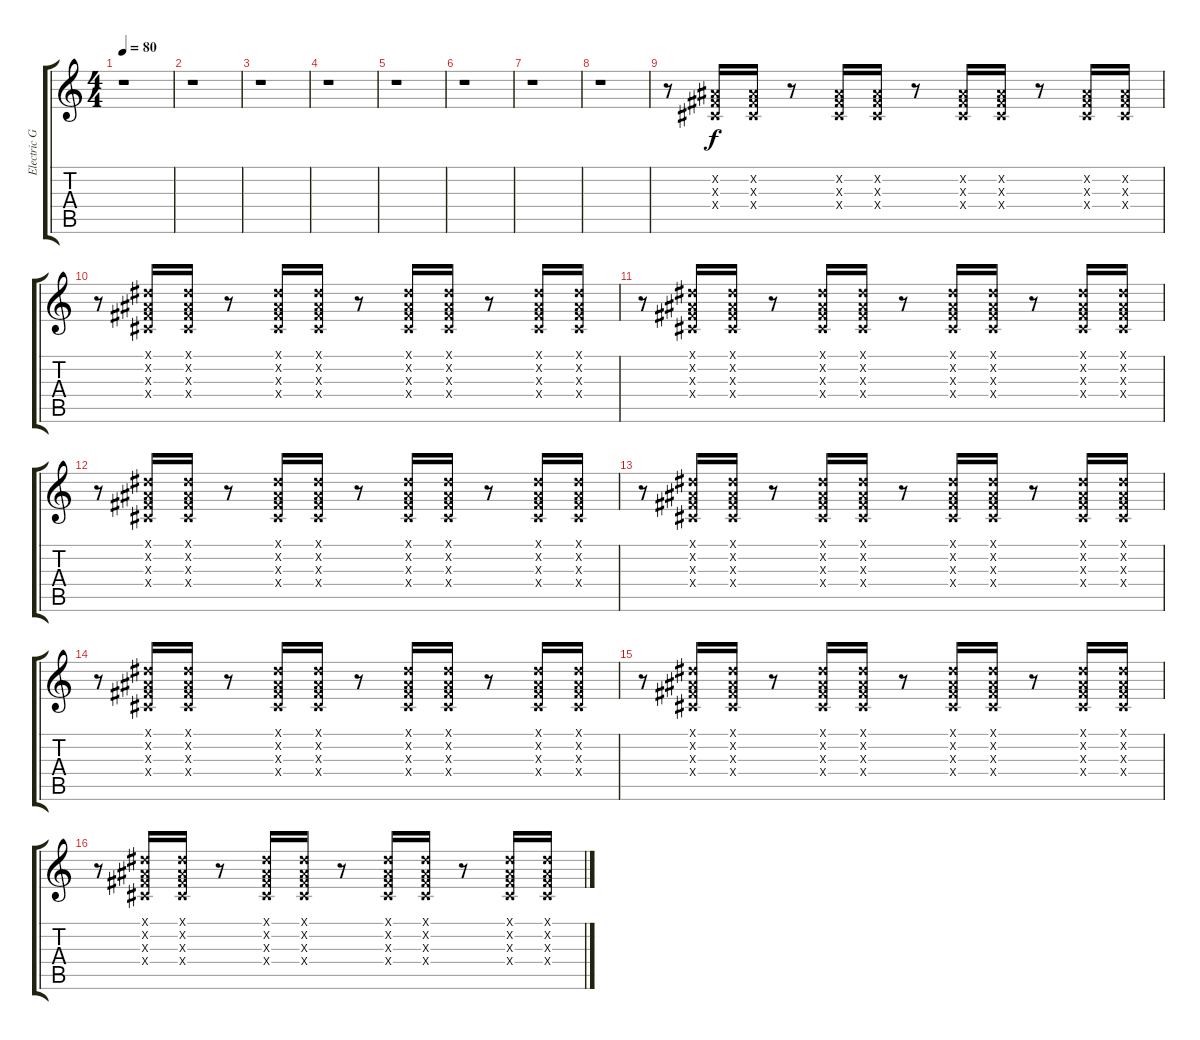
\track ("Electric Guitar" "Electric G") {instrument electricguitarclean}
\staff {score tabs}
\tuning (E4 B3 G3 D3 A2 E2) {hide}
\ts (4 4)
\tempo 80
\clef g2
\ks c
r.1{dy f} |
r.1 |
r.1 |
r.1 |
r.1 |
r.1 |
r.1 |
r.1 |
r.8 (-1.2{x} -1.3{x} -1.4{x}).16 (-1.2{x} -1.3{x} -1.4{x}).16 r.8 (-1.2{x} -1.3{x} -1.4{x}).16 (-1.2{x} -1.3{x} -1.4{x}).16 r.8 (-1.2{x} -1.3{x} -1.4{x}).16 (-1.2{x} -1.3{x} -1.4{x}).16 r.8 (-1.2{x} -1.3{x} -1.4{x}).16 (-1.2{x} -1.3{x} -1.4{x}).16 |
r.8 (-1.1{x} -1.2{x} -1.3{x} -1.4{x}).16 (-1.1{x} -1.2{x} -1.3{x} -1.4{x}).16 r.8 (-1.1{x} -1.2{x} -1.3{x} -1.4{x}).16 (-1.1{x} -1.2{x} -1.3{x} -1.4{x}).16 r.8 (-1.1{x} -1.2{x} -1.3{x} -1.4{x}).16 (-1.1{x} -1.2{x} -1.3{x} -1.4{x}).16 r.8 (-1.1{x} -1.2{x} -1.3{x} -1.4{x}).16 (-1.1{x} -1.2{x} -1.3{x} -1.4{x}).16 |
r.8 (-1.1{x} -1.2{x} -1.3{x} -1.4{x}).16 (-1.1{x} -1.2{x} -1.3{x} -1.4{x}).16 r.8 (-1.1{x} -1.2{x} -1.3{x} -1.4{x}).16 (-1.1{x} -1.2{x} -1.3{x} -1.4{x}).16 r.8 (-1.1{x} -1.2{x} -1.3{x} -1.4{x}).16 (-1.1{x} -1.2{x} -1.3{x} -1.4{x}).16 r.8 (-1.1{x} -1.2{x} -1.3{x} -1.4{x}).16 (-1.1{x} -1.2{x} -1.3{x} -1.4{x}).16 |
r.8 (-1.1{x} -1.2{x} -1.3{x} -1.4{x}).16 (-1.1{x} -1.2{x} -1.3{x} -1.4{x}).16 r.8 (-1.1{x} -1.2{x} -1.3{x} -1.4{x}).16 (-1.1{x} -1.2{x} -1.3{x} -1.4{x}).16 r.8 (-1.1{x} -1.2{x} -1.3{x} -1.4{x}).16 (-1.1{x} -1.2{x} -1.3{x} -1.4{x}).16 r.8 (-1.1{x} -1.2{x} -1.3{x} -1.4{x}).16 (-1.1{x} -1.2{x} -1.3{x} -1.4{x}).16 |
r.8 (-1.1{x} -1.2{x} -1.3{x} -1.4{x}).16 (-1.1{x} -1.2{x} -1.3{x} -1.4{x}).16 r.8 (-1.1{x} -1.2{x} -1.3{x} -1.4{x}).16 (-1.1{x} -1.2{x} -1.3{x} -1.4{x}).16 r.8 (-1.1{x} -1.2{x} -1.3{x} -1.4{x}).16 (-1.1{x} -1.2{x} -1.3{x} -1.4{x}).16 r.8 (-1.1{x} -1.2{x} -1.3{x} -1.4{x}).16 (-1.1{x} -1.2{x} -1.3{x} -1.4{x}).16 |
r.8 (-1.1{x} -1.2{x} -1.3{x} -1.4{x}).16 (-1.1{x} -1.2{x} -1.3{x} -1.4{x}).16 r.8 (-1.1{x} -1.2{x} -1.3{x} -1.4{x}).16 (-1.1{x} -1.2{x} -1.3{x} -1.4{x}).16 r.8 (-1.1{x} -1.2{x} -1.3{x} -1.4{x}).16 (-1.1{x} -1.2{x} -1.3{x} -1.4{x}).16 r.8 (-1.1{x} -1.2{x} -1.3{x} -1.4{x}).16 (-1.1{x} -1.2{x} -1.3{x} -1.4{x}).16 |
r.8 (-1.1{x} -1.2{x} -1.3{x} -1.4{x}).16 (-1.1{x} -1.2{x} -1.3{x} -1.4{x}).16 r.8 (-1.1{x} -1.2{x} -1.3{x} -1.4{x}).16 (-1.1{x} -1.2{x} -1.3{x} -1.4{x}).16 r.8 (-1.1{x} -1.2{x} -1.3{x} -1.4{x}).16 (-1.1{x} -1.2{x} -1.3{x} -1.4{x}).16 r.8 (-1.1{x} -1.2{x} -1.3{x} -1.4{x}).16 (-1.1{x} -1.2{x} -1.3{x} -1.4{x}).16 |
r.8 (-1.1{x} -1.2{x} -1.3{x} -1.4{x}).16 (-1.1{x} -1.2{x} -1.3{x} -1.4{x}).16 r.8 (-1.1{x} -1.2{x} -1.3{x} -1.4{x}).16 (-1.1{x} -1.2{x} -1.3{x} -1.4{x}).16 r.8 (-1.1{x} -1.2{x} -1.3{x} -1.4{x}).16 (-1.1{x} -1.2{x} -1.3{x} -1.4{x}).16 r.8 (-1.1{x} -1.2{x} -1.3{x} -1.4{x}).16 (-1.1{x} -1.2{x} -1.3{x} -1.4{x}).16
